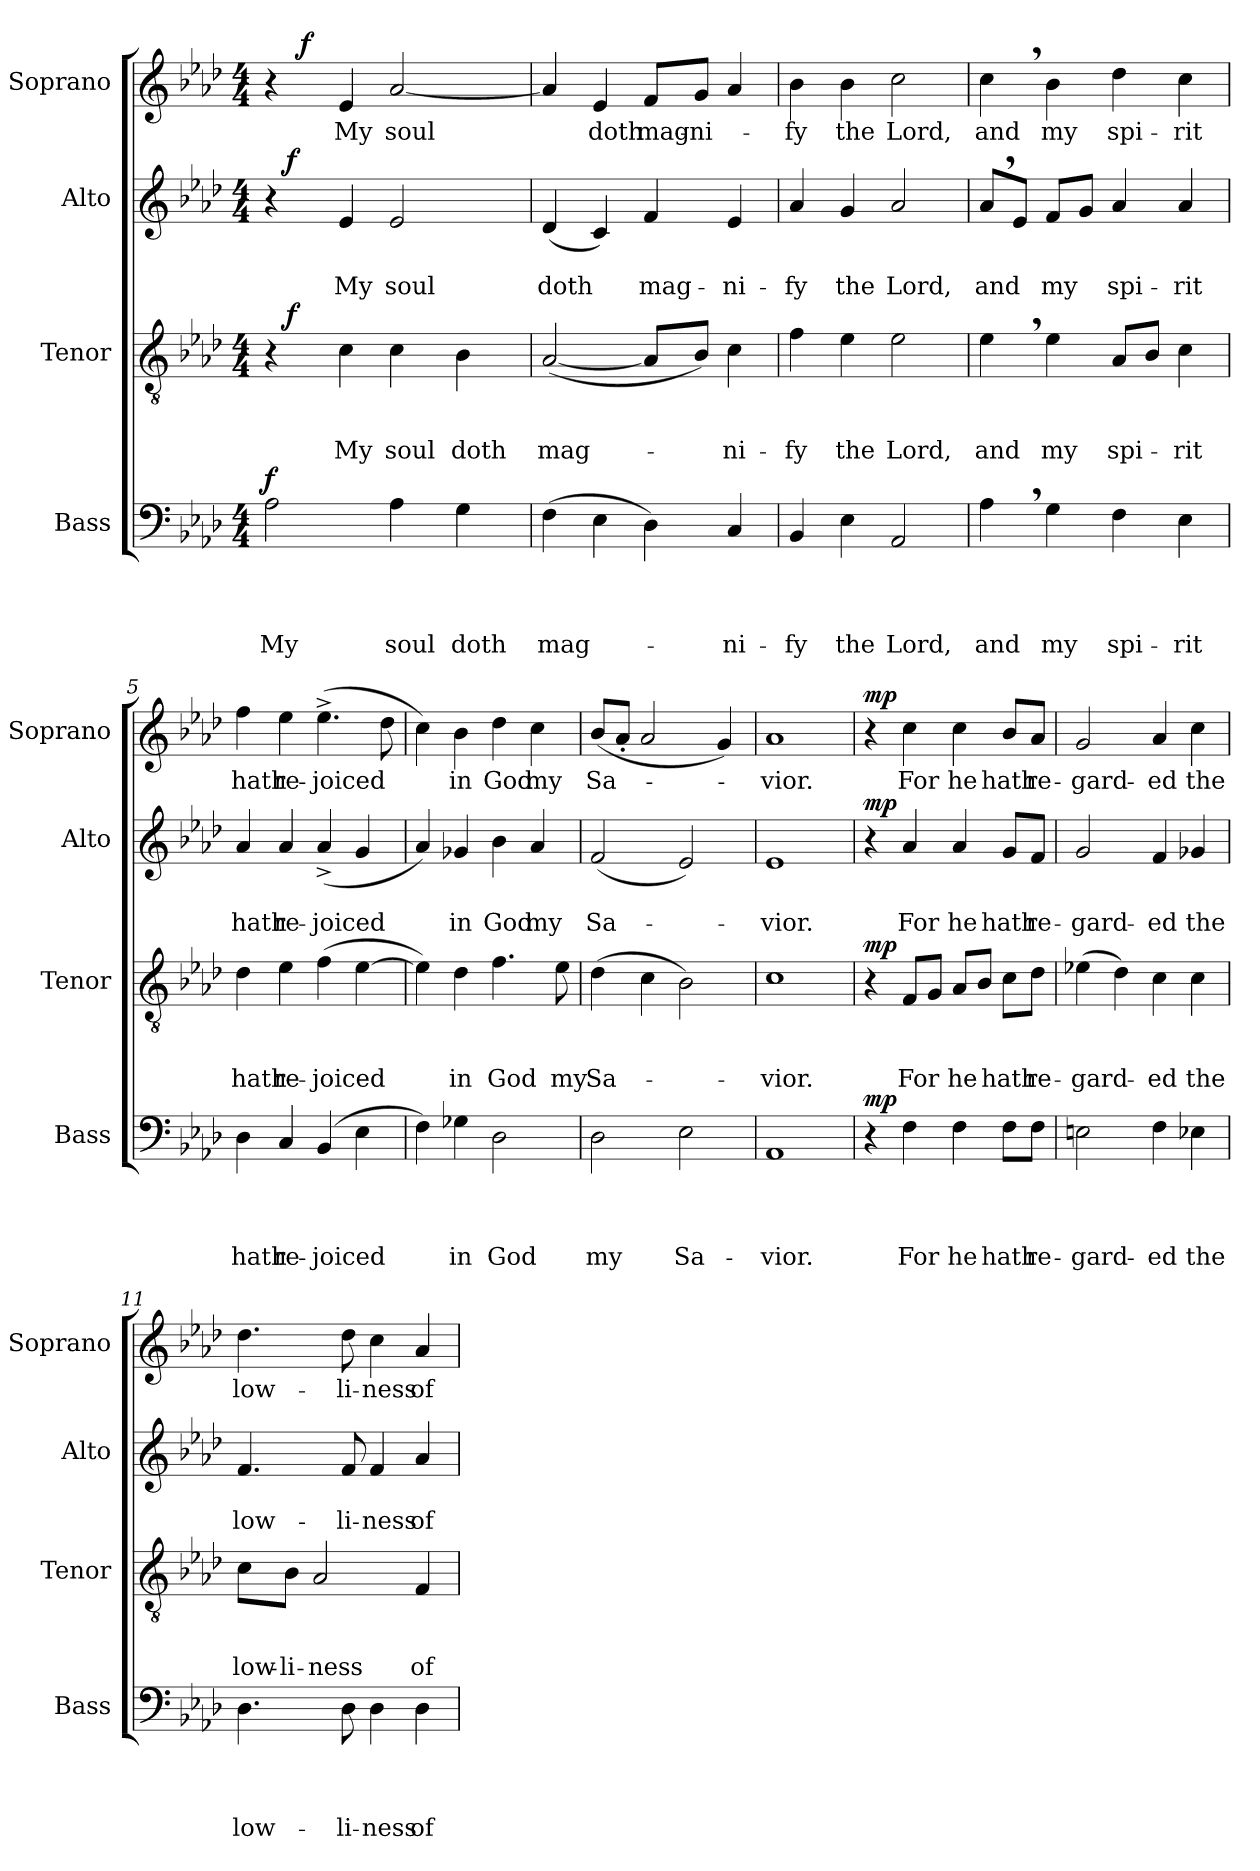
**kern	**text	**text	**text	**text	**dynam	**kern	**text	**text	**text	**dynam	**kern	**text	**text	**dynam	**kern	**text	**dynam
*part4	*part4	*part4	*part4	*part4	*part4	*part3	*part3	*part3	*part3	*part3	*part2	*part2	*part2	*part2	*part1	*part1	*part1
*staff4	*staff4	*staff4	*staff4	*staff4	*staff4	*staff3	*staff3	*staff3	*staff3	*staff3	*staff2	*staff2	*staff2	*staff2	*staff1	*staff1	*staff1
*I"Bass	*	*	*	*	*	*I"Tenor	*	*	*	*	*I"Alto	*	*	*	*I"Soprano	*	*
*I'Bass	*	*	*	*	*	*I'Tenor	*	*	*	*	*I'Alto	*	*	*	*I'Soprano	*	*
*clefF4	*	*	*	*	*	*clefGv2	*	*	*	*	*clefG2	*	*	*	*clefG2	*	*
*k[b-e-a-d-]	*	*	*	*	*	*k[b-e-a-d-]	*	*	*	*	*k[b-e-a-d-]	*	*	*	*k[b-e-a-d-]	*	*
*A-:	*	*	*	*	*	*A-:	*	*	*	*	*A-:	*	*	*	*A-:	*	*
*M4/4	*	*	*	*	*	*M4/4	*	*	*	*	*M4/4	*	*	*	*M4/4	*	*
=1	=1	=1	=1	=1	=1	=1	=1	=1	=1	=1	=1	=1	=1	=1	=1	=1	=1
!	!	!	!	!	!	!	!	!	!	!	!	!	!	!	!LO:TX:a:B:t=Moderato	!	!
!	!	!	!	!LO:LY:b	!LO:DY:b	!	!	!	!	!	!	!	!	!	!	!	!
*	*	*	*	*	*	*^	*	*	*	*	*^	*	*	*	*^	*	*
2A-\	.	.	.	My	f	4r	16ryy	.	.	.	.	4r	16ryy	.	.	.	4r	16.ryy	.	.
!	!	!	!	!	!	!	!	!	!	!	!LO:DY:b	!	!	!	!	!LO:DY:b	!	!	!	!
.	.	.	.	.	.	.	2...ryy	.	.	.	f	.	2...ryy	.	.	f	.	.	.	.
!	!	!	!	!	!	!	!	!	!	!	!	!	!	!	!	!	!	!	!	!LO:DY:b
.	.	.	.	.	.	.	.	.	.	.	.	.	.	.	.	.	.	2ryy	.	f
!	!	!	!	!	!	!	!	!	!	!LO:LY:b	!	!	!	!	!LO:LY:b	!	!	!	!LO:LY:b	!
.	.	.	.	.	.	4c\	.	.	.	My	.	4e-/	.	.	My	.	4e-/	.	My	.
!	!	!	!	!LO:LY:b	!	!	!	!	!	!LO:LY:b	!	!	!	!	!LO:LY:b	!	!	!	!LO:LY:b	!
4A-\	.	.	.	soul	.	4c\	.	.	.	soul	.	2e-/	.	.	soul	.	[<2a-/	.	soul	.
.	.	.	.	.	.	.	.	.	.	.	.	.	.	.	.	.	.	4ryy	.	.
!	!	!	!	!LO:LY:b	!	!	!	!	!	!LO:LY:b	!	!	!	!	!	!	!	!	!	!
4G\	.	.	.	doth	.	4B-\	.	.	.	doth	.	.	.	.	.	.	.	.	.	.
.	.	.	.	.	.	.	.	.	.	.	.	.	.	.	.	.	.	8ryy	.	.
.	.	.	.	.	.	.	.	.	.	.	.	.	.	.	.	.	.	32ryy	.	.
=2	=2	=2	=2	=2	=2	=2	=2	=2	=2	=2	=2	=2	=2	=2	=2	=2	=2	=2	=2	=2
!	!	!	!	!LO:LY:b	!	!	!	!	!	!LO:LY:b	!	!	!	!	!LO:LY:b	!	!	!	!	!
*	*	*	*	*	*	*v	*v	*	*	*	*	*	*	*	*	*	*v	*v	*	*
*	*	*	*	*	*	*	*	*	*	*	*v	*v	*	*	*	*	*	*
(>4F\	.	.	.	mag-	.	(<[<2A-/	.	.	mag-	.	(<4d-/	.	doth	.	4a-/]	.	.
!	!	!	!	!	!	!	!	!	!	!	!	!	!	!	!	!LO:LY:b	!
4E-\	.	.	.	.	.	.	.	.	.	.	4c/)	.	.	.	4e-/	doth	.
!	!	!	!	!	!	!	!	!	!	!	!	!	!LO:LY:b	!	!	!LO:LY:b	!
4D-\)	.	.	.	.	.	8A-/L]	.	.	.	.	4f/	.	mag-	.	8f/L	mag-	.
!	!	!	!	!	!	!	!	!	!	!	!	!	!	!	!	!LO:LY:b	!
.	.	.	.	.	.	8B-/J)	.	.	.	.	.	.	.	.	8g/J	-ni-	.
!	!	!	!	!LO:LY:b	!	!	!	!	!LO:LY:b	!	!	!	!LO:LY:b	!	!	!	!
4C/	.	.	.	-ni-	.	4c\	.	.	-ni-	.	4e-/	.	-ni-	.	4a-/	.	.
=3	=3	=3	=3	=3	=3	=3	=3	=3	=3	=3	=3	=3	=3	=3	=3	=3	=3
!	!	!	!	!LO:LY:b	!	!	!	!	!LO:LY:b	!	!	!	!LO:LY:b	!	!	!LO:LY:b	!
4BB-/	.	.	.	-fy	.	4f\	.	.	-fy	.	4a-/	.	-fy	.	4b-\	-fy	.
!	!	!	!	!LO:LY:b	!	!	!	!	!LO:LY:b	!	!	!	!LO:LY:b	!	!	!LO:LY:b	!
4E-\	.	.	.	the	.	4e-\	.	.	the	.	4g/	.	the	.	4b-\	the	.
!	!	!	!	!LO:LY:b	!	!	!	!	!LO:LY:b	!	!	!	!LO:LY:b	!	!	!LO:LY:b	!
2AA-/	.	.	.	Lord,	.	2e-\	.	.	Lord,	.	2a-/	.	Lord,	.	2cc\	Lord,	.
=4	=4	=4	=4	=4	=4	=4	=4	=4	=4	=4	=4	=4	=4	=4	=4	=4	=4
!	!	!	!	!LO:LY:b	!	!	!	!	!LO:LY:b	!	!	!	!LO:LY:b	!	!	!LO:LY:b	!
4A-,>\	.	.	.	and	.	4e-,>\	.	.	and	.	8a-,>/L	.	and	.	4cc,>\	and	.
.	.	.	.	.	.	.	.	.	.	.	8e-/J	.	.	.	.	.	.
!	!	!	!	!LO:LY:b	!	!	!	!	!LO:LY:b	!	!	!	!LO:LY:b	!	!	!LO:LY:b	!
4G\	.	.	.	my	.	4e-\	.	.	my	.	8f/L	.	my	.	4b-\	my	.
.	.	.	.	.	.	.	.	.	.	.	8g/J	.	.	.	.	.	.
!	!	!	!	!LO:LY:b	!	!	!	!	!LO:LY:b	!	!	!	!LO:LY:b	!	!	!LO:LY:b	!
4F\	.	.	.	spi-	.	8A-/L	.	.	spi-	.	4a-/	.	spi-	.	4dd-\	spi-	.
.	.	.	.	.	.	8B-/J	.	.	.	.	.	.	.	.	.	.	.
!	!	!	!	!LO:LY:b	!	!	!	!	!LO:LY:b	!	!	!	!LO:LY:b	!	!	!LO:LY:b	!
4E-\	.	.	.	-rit	.	4c\	.	.	-rit	.	4a-/	.	-rit	.	4cc\	-rit	.
!!LO:LB:g=z
=5	=5	=5	=5	=5	=5	=5	=5	=5	=5	=5	=5	=5	=5	=5	=5	=5	=5
!	!	!	!	!LO:LY:b	!	!	!	!	!LO:LY:b	!	!	!	!LO:LY:b	!	!	!LO:LY:b	!
4D-\	.	.	.	hath	.	4d-\	.	.	hath	.	4a-/	.	hath	.	4ff\	hath	.
!	!	!	!	!LO:LY:b	!	!	!	!	!LO:LY:b	!	!	!	!LO:LY:b	!	!	!LO:LY:b	!
4C/	.	.	.	re-	.	4e-\	.	.	re-	.	4a-/	.	re-	.	4ee-\	re-	.
!	!	!	!	!LO:LY:b	!	!	!	!	!LO:LY:b	!	!	!	!LO:LY:b	!	!	!LO:LY:b	!
(4BB-/	.	.	.	-joiced	.	(>4f\	.	.	-joiced	.	(<4a-^</	.	-joiced	.	(>4.ee-^>\	-joiced	.
4E-\	.	.	.	.	.	[>4e-\	.	.	.	.	4g/	.	.	.	.	.	.
.	.	.	.	.	.	.	.	.	.	.	.	.	.	.	8dd-\	.	.
=6	=6	=6	=6	=6	=6	=6	=6	=6	=6	=6	=6	=6	=6	=6	=6	=6	=6
4F\)	.	.	.	.	.	4e-\])	.	.	.	.	4a-/)	.	.	.	4cc\)	.	.
!	!	!	!	!LO:LY:b	!	!	!	!	!LO:LY:b	!	!	!	!LO:LY:b	!	!	!LO:LY:b	!
4G-X\	.	.	.	in	.	4d-\	.	.	in	.	4g-X/	.	in	.	4b-\	in	.
!	!	!	!	!LO:LY:b	!	!	!	!	!LO:LY:b	!	!	!	!LO:LY:b	!	!	!LO:LY:b	!
2D-\	.	.	.	God	.	4.f\	.	.	God	.	4b-\	.	God	.	4dd-\	God	.
!	!	!	!	!	!	!	!	!	!	!	!	!	!LO:LY:b	!	!	!LO:LY:b	!
.	.	.	.	.	.	.	.	.	.	.	4a-/	.	my	.	4cc\	my	.
!	!	!	!	!	!	!	!	!	!LO:LY:b	!	!	!	!	!	!	!	!
.	.	.	.	.	.	8e-\	.	.	my	.	.	.	.	.	.	.	.
=7	=7	=7	=7	=7	=7	=7	=7	=7	=7	=7	=7	=7	=7	=7	=7	=7	=7
!	!	!	!	!LO:LY:b	!	!	!	!	!LO:LY:b	!	!	!	!LO:LY:b	!	!	!LO:LY:b	!
2D-\	.	.	.	my	.	(>4d-\	.	.	Sa-	.	(<2f/	.	Sa-	.	(<8b-/L	Sa-	.
.	.	.	.	.	.	.	.	.	.	.	.	.	.	.	8a-'</J	.	.
.	.	.	.	.	.	4c\	.	.	.	.	.	.	.	.	2a-/	.	.
!	!	!	!	!LO:LY:b	!	!	!	!	!	!	!	!	!	!	!	!	!
2E-\	.	.	.	Sa-	.	2B-\)	.	.	.	.	2e-/)	.	.	.	.	.	.
.	.	.	.	.	.	.	.	.	.	.	.	.	.	.	4g/)	.	.
=8	=8	=8	=8	=8	=8	=8	=8	=8	=8	=8	=8	=8	=8	=8	=8	=8	=8
!	!	!	!	!LO:LY:b	!	!	!	!	!LO:LY:b	!	!	!	!LO:LY:b	!	!	!LO:LY:b	!
1AA-	.	.	.	-vior.	.	1c	.	.	-vior.	.	1e-	.	-vior.	.	1a-	-vior.	.
=9	=9	=9	=9	=9	=9	=9	=9	=9	=9	=9	=9	=9	=9	=9	=9	=9	=9
!	!	!	!	!	!LO:DY:b	!	!	!	!	!LO:DY:b	!	!	!	!LO:DY:b	!	!	!LO:DY:b
4r	.	.	.	.	mp	4r	.	.	.	mp	4r	.	.	mp	4r	.	mp
!	!	!	!	!LO:LY:b	!	!	!	!	!LO:LY:b	!	!	!	!LO:LY:b	!	!	!LO:LY:b	!
4F\	.	.	.	For	.	8F/L	.	.	For	.	4a-/	.	For	.	4cc\	For	.
.	.	.	.	.	.	8G/J	.	.	.	.	.	.	.	.	.	.	.
!	!	!	!	!LO:LY:b	!	!	!	!	!LO:LY:b	!	!	!	!LO:LY:b	!	!	!LO:LY:b	!
4F\	.	.	.	he	.	8A-/L	.	.	he	.	4a-/	.	he	.	4cc\	he	.
.	.	.	.	.	.	8B-/J	.	.	.	.	.	.	.	.	.	.	.
!	!	!	!	!LO:LY:b	!	!	!	!	!LO:LY:b	!	!	!	!LO:LY:b	!	!	!LO:LY:b	!
8F\L	.	.	.	hath	.	8c\L	.	.	hath	.	8g/L	.	hath	.	8b-/L	hath	.
!	!	!	!	!LO:LY:b	!	!	!	!	!LO:LY:b	!	!	!	!LO:LY:b	!	!	!LO:LY:b	!
8F\J	.	.	.	re-	.	8d-\J	.	.	re-	.	8f/J	.	re-	.	8a-/J	re-	.
!!LO:PB:g=z
=10	=10	=10	=10	=10	=10	=10	=10	=10	=10	=10	=10	=10	=10	=10	=10	=10	=10
!	!	!	!	!LO:LY:b	!	!	!	!	!LO:LY:b	!	!	!	!LO:LY:b	!	!	!LO:LY:b	!
2En\	.	.	.	-gard-	.	(>4e-X\	.	.	-gard-	.	2g/	.	-gard-	.	2g/	-gard-	.
.	.	.	.	.	.	4d-\)	.	.	.	.	.	.	.	.	.	.	.
!	!	!	!	!LO:LY:b	!	!	!	!	!LO:LY:b	!	!	!	!LO:LY:b	!	!	!LO:LY:b	!
4F\	.	.	.	-ed	.	4c\	.	.	-ed	.	4f/	.	-ed	.	4a-/	-ed	.
!	!	!	!	!LO:LY:b	!	!	!	!	!LO:LY:b	!	!	!	!LO:LY:b	!	!	!LO:LY:b	!
4E-X\	.	.	.	the	.	4c\	.	.	the	.	4g-X/	.	the	.	4cc\	the	.
=11	=11	=11	=11	=11	=11	=11	=11	=11	=11	=11	=11	=11	=11	=11	=11	=11	=11
!	!	!	!	!LO:LY:b	!	!	!	!	!LO:LY:b	!	!	!	!LO:LY:b	!	!	!LO:LY:b	!
4.D-\	.	.	.	low-	.	8c\L	.	.	low-	.	4.f/	.	low-	.	4.dd-\	low-	.
!	!	!	!	!	!	!	!	!	!LO:LY:b	!	!	!	!	!	!	!	!
.	.	.	.	.	.	8B-\J	.	.	-li-	.	.	.	.	.	.	.	.
!	!	!	!	!	!	!	!	!	!LO:LY:b:rj	!	!	!	!	!	!	!	!
.	.	.	.	.	.	2A-/	.	.	-ness	.	.	.	.	.	.	.	.
!	!	!	!	!LO:LY:b	!	!	!	!	!	!	!	!	!LO:LY:b	!	!	!LO:LY:b	!
8D-\	.	.	.	-li-	.	.	.	.	.	.	8f/	.	-li-	.	8dd-\	-li-	.
!	!	!	!	!LO:LY:b	!	!	!	!	!	!	!	!	!LO:LY:b	!	!	!LO:LY:b	!
4D-\	.	.	.	-ness	.	.	.	.	.	.	4f/	.	-ness	.	4cc\	-ness	.
!	!	!	!	!LO:LY:b	!	!	!	!	!LO:LY:b	!	!	!	!LO:LY:b	!	!	!LO:LY:b	!
4D-\	.	.	.	of	.	4F/	.	.	of	.	4a-/	.	of	.	4a-/	of	.
=	=	=	=	=	=	=	=	=	=	=	=	=	=	=	=	=	=
*-	*-	*-	*-	*-	*-	*-	*-	*-	*-	*-	*-	*-	*-	*-	*-	*-	*-
